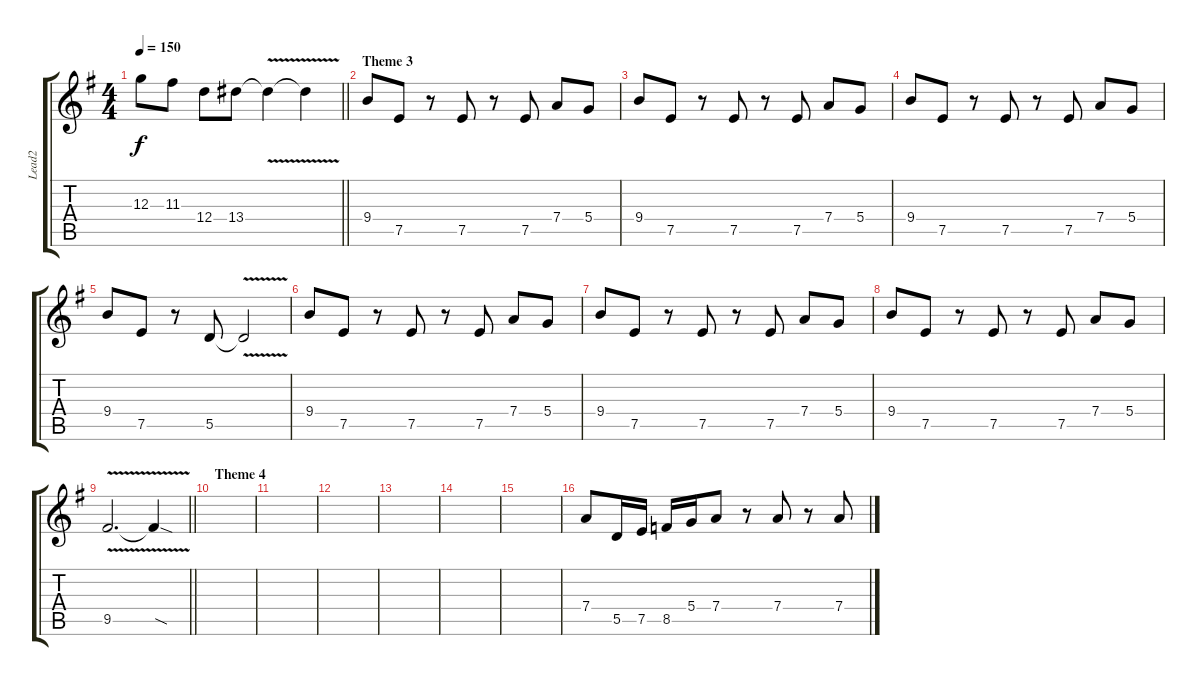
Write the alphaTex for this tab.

\track ("Lead2" "Lead2") {instrument overdrivenguitar}
\staff {score tabs}
\tuning (E4 B3 G3 D3 A2 E2) {hide}
\ts (4 4)
\tempo 150
\clef g2
\barLineRight lightlight
\ks eminor
12.3.8{dy f} 11.3.8 12.4.8 13.4.8 13.4{v t}.4 13.4{t}.4 |
\section ("" "Theme 3")
9.4.8 7.5.8 r.8 7.5.8 r.8 7.5.8 7.4.8 5.4.8 |
9.4.8 7.5.8 r.8 7.5.8 r.8 7.5.8 7.4.8 5.4.8 |
9.4.8 7.5.8 r.8 7.5.8 r.8 7.5.8 7.4.8 5.4.8 |
9.4.8 7.5.8 r.8 5.5.8 5.5{v t}.2 |
9.4.8 7.5.8 r.8 7.5.8 r.8 7.5.8 7.4.8 5.4.8 |
9.4.8 7.5.8 r.8 7.5.8 r.8 7.5.8 7.4.8 5.4.8 |
9.4.8 7.5.8 r.8 7.5.8 r.8 7.5.8 7.4.8 5.4.8 |
\barLineRight lightlight
9.5{v}.2{d} 9.5{sod t}.4 |
\section ("" "Theme 4")
|
|
|
|
|
|
7.4.8 5.5.16 7.5.16 8.5.16 5.4.16 7.4.8 r.8 7.4.8 r.8 7.4.8
